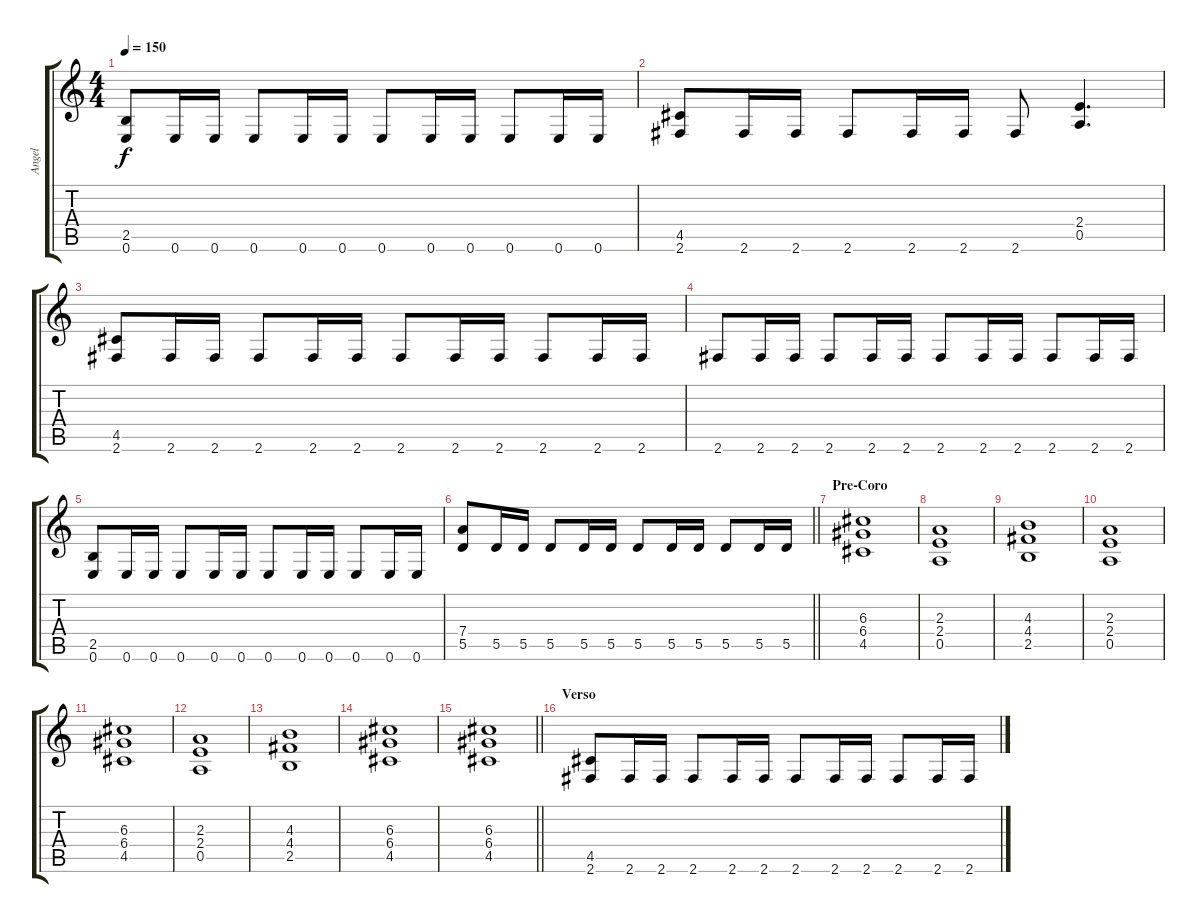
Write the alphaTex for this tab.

\track ("Angel" "Angel") {instrument distortionguitar}
\staff {score tabs}
\tuning (E4 B3 G3 D3 A2 E2) {hide}
\ts (4 4)
\tempo 150
\clef g2
\ks c
(2.5 0.6).8{dy f} 0.6.16 0.6.16 0.6.8 0.6.16 0.6.16 0.6.8 0.6.16 0.6.16 0.6.8 0.6.16 0.6.16 |
(4.5 2.6).8 2.6.16 2.6.16 2.6.8 2.6.16 2.6.16 2.6.8 (2.4 0.5).4{d} |
(4.5 2.6).8 2.6.16 2.6.16 2.6.8 2.6.16 2.6.16 2.6.8 2.6.16 2.6.16 2.6.8 2.6.16 2.6.16 |
2.6.8 2.6.16 2.6.16 2.6.8 2.6.16 2.6.16 2.6.8 2.6.16 2.6.16 2.6.8 2.6.16 2.6.16 |
(2.5 0.6).8 0.6.16 0.6.16 0.6.8 0.6.16 0.6.16 0.6.8 0.6.16 0.6.16 0.6.8 0.6.16 0.6.16 |
\barLineRight lightlight
(7.4 5.5).8 5.5.16 5.5.16 5.5.8 5.5.16 5.5.16 5.5.8 5.5.16 5.5.16 5.5.8 5.5.16 5.5.16 |
\section ("" "Pre-Coro")
(6.3 6.4 4.5).1 |
(2.3 2.4 0.5).1 |
(4.3 4.4 2.5).1 |
(2.3 2.4 0.5).1 |
(6.3 6.4 4.5).1 |
(2.3 2.4 0.5).1 |
(4.3 4.4 2.5).1 |
(6.3 6.4 4.5).1 |
\barLineRight lightlight
(6.3 6.4 4.5).1 |
\section ("" "Verso")
(4.5 2.6).8 2.6.16 2.6.16 2.6.8 2.6.16 2.6.16 2.6.8 2.6.16 2.6.16 2.6.8 2.6.16 2.6.16
